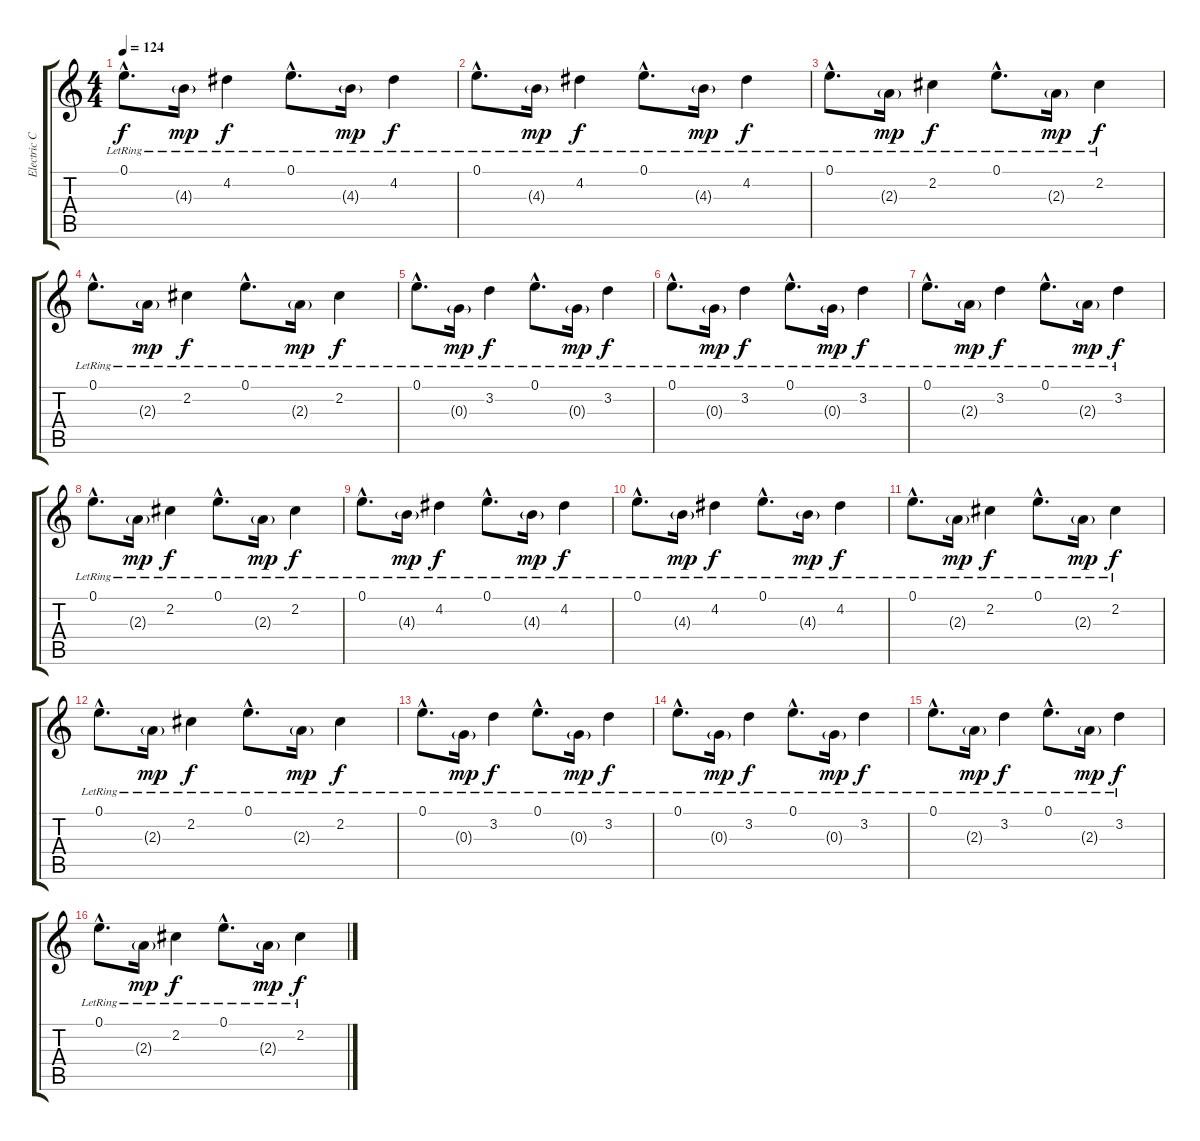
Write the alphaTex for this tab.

\track ("Electric Clean" "Electric C") {instrument electricguitarclean}
\staff {score tabs}
\tuning (E4 B3 G3 D3 A2 E2) {hide}
\ts (4 4)
\tempo 124
\clef g2
\ks c
0.1{hac lr}.8{d dy f} 4.3{g lr}.16{dy mp} 4.2{lr}.4{dy f} 0.1{hac lr}.8{d} 4.3{g lr}.16{dy mp} 4.2{lr}.4{dy f} |
0.1{hac lr}.8{d} 4.3{g lr}.16{dy mp} 4.2{lr}.4{dy f} 0.1{hac lr}.8{d} 4.3{g lr}.16{dy mp} 4.2{lr}.4{dy f} |
0.1{hac lr}.8{d} 2.3{g lr}.16{dy mp} 2.2{lr}.4{dy f} 0.1{hac lr}.8{d} 2.3{g lr}.16{dy mp} 2.2{lr}.4{dy f} |
0.1{hac lr}.8{d} 2.3{g lr}.16{dy mp} 2.2{lr}.4{dy f} 0.1{hac lr}.8{d} 2.3{g lr}.16{dy mp} 2.2{lr}.4{dy f} |
0.1{hac lr}.8{d} 0.3{g lr}.16{dy mp} 3.2{lr}.4{dy f} 0.1{hac lr}.8{d} 0.3{g lr}.16{dy mp} 3.2{lr}.4{dy f} |
0.1{hac lr}.8{d} 0.3{g lr}.16{dy mp} 3.2{lr}.4{dy f} 0.1{hac lr}.8{d} 0.3{g lr}.16{dy mp} 3.2{lr}.4{dy f} |
0.1{hac lr}.8{d} 2.3{g lr}.16{dy mp} 3.2{lr}.4{dy f} 0.1{hac lr}.8{d} 2.3{g lr}.16{dy mp} 3.2{lr}.4{dy f} |
0.1{hac lr}.8{d} 2.3{g lr}.16{dy mp} 2.2{lr}.4{dy f} 0.1{hac lr}.8{d} 2.3{g lr}.16{dy mp} 2.2{lr}.4{dy f} |
0.1{hac lr}.8{d} 4.3{g lr}.16{dy mp} 4.2{lr}.4{dy f} 0.1{hac lr}.8{d} 4.3{g lr}.16{dy mp} 4.2{lr}.4{dy f} |
0.1{hac lr}.8{d} 4.3{g lr}.16{dy mp} 4.2{lr}.4{dy f} 0.1{hac lr}.8{d} 4.3{g lr}.16{dy mp} 4.2{lr}.4{dy f} |
0.1{hac lr}.8{d} 2.3{g lr}.16{dy mp} 2.2{lr}.4{dy f} 0.1{hac lr}.8{d} 2.3{g lr}.16{dy mp} 2.2{lr}.4{dy f} |
0.1{hac lr}.8{d} 2.3{g lr}.16{dy mp} 2.2{lr}.4{dy f} 0.1{hac lr}.8{d} 2.3{g lr}.16{dy mp} 2.2{lr}.4{dy f} |
0.1{hac lr}.8{d} 0.3{g lr}.16{dy mp} 3.2{lr}.4{dy f} 0.1{hac lr}.8{d} 0.3{g lr}.16{dy mp} 3.2{lr}.4{dy f} |
0.1{hac lr}.8{d} 0.3{g lr}.16{dy mp} 3.2{lr}.4{dy f} 0.1{hac lr}.8{d} 0.3{g lr}.16{dy mp} 3.2{lr}.4{dy f} |
0.1{hac lr}.8{d} 2.3{g lr}.16{dy mp} 3.2{lr}.4{dy f} 0.1{hac lr}.8{d} 2.3{g lr}.16{dy mp} 3.2{lr}.4{dy f} |
0.1{hac lr}.8{d} 2.3{g lr}.16{dy mp} 2.2{lr}.4{dy f} 0.1{hac lr}.8{d} 2.3{g lr}.16{dy mp} 2.2{lr}.4{dy f}
